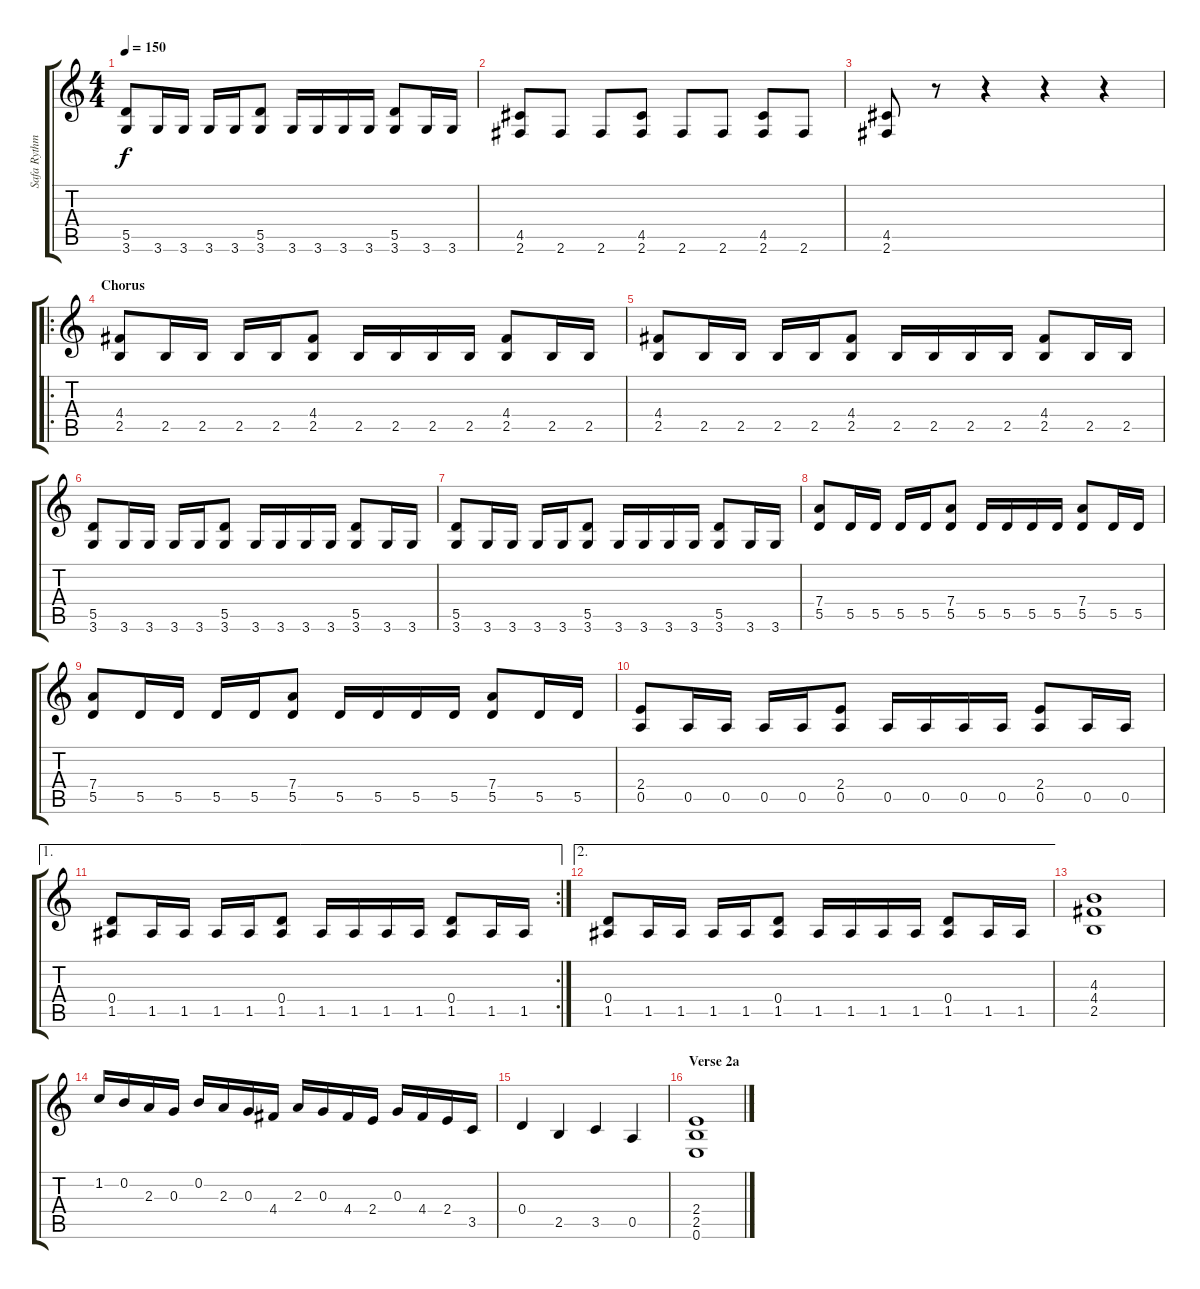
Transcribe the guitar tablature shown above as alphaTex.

\track ("Safa Rythmn" "Safa Rythm") {instrument distortionguitar}
\staff {score tabs}
\tuning (E4 B3 G3 D3 A2 E2) {hide}
\ts (4 4)
\tempo 150
\clef g2
\ks c
(5.5 3.6).8{dy f} 3.6.16 3.6.16 3.6.16 3.6.16 (5.5 3.6).8 3.6.16 3.6.16 3.6.16 3.6.16 (5.5 3.6).8 3.6.16 3.6.16 |
(4.5 2.6).8 2.6.8 2.6.8 (4.5 2.6).8 2.6.8 2.6.8 (4.5 2.6).8 2.6.8 |
(4.5 2.6).8 r.8 r.4 r.4 r.4 |
\ro
\section ("" "Chorus")
(4.4 2.5).8 2.5.16 2.5.16 2.5.16 2.5.16 (4.4 2.5).8 2.5.16 2.5.16 2.5.16 2.5.16 (4.4 2.5).8 2.5.16 2.5.16 |
(4.4 2.5).8 2.5.16 2.5.16 2.5.16 2.5.16 (4.4 2.5).8 2.5.16 2.5.16 2.5.16 2.5.16 (4.4 2.5).8 2.5.16 2.5.16 |
(5.5 3.6).8 3.6.16 3.6.16 3.6.16 3.6.16 (5.5 3.6).8 3.6.16 3.6.16 3.6.16 3.6.16 (5.5 3.6).8 3.6.16 3.6.16 |
(5.5 3.6).8 3.6.16 3.6.16 3.6.16 3.6.16 (5.5 3.6).8 3.6.16 3.6.16 3.6.16 3.6.16 (5.5 3.6).8 3.6.16 3.6.16 |
(7.4 5.5).8 5.5.16 5.5.16 5.5.16 5.5.16 (7.4 5.5).8 5.5.16 5.5.16 5.5.16 5.5.16 (7.4 5.5).8 5.5.16 5.5.16 |
(7.4 5.5).8 5.5.16 5.5.16 5.5.16 5.5.16 (7.4 5.5).8 5.5.16 5.5.16 5.5.16 5.5.16 (7.4 5.5).8 5.5.16 5.5.16 |
(2.4 0.5).8 0.5.16 0.5.16 0.5.16 0.5.16 (2.4 0.5).8 0.5.16 0.5.16 0.5.16 0.5.16 (2.4 0.5).8 0.5.16 0.5.16 |
\ae 1
\rc 2
(0.4 1.5).8 1.5.16 1.5.16 1.5.16 1.5.16 (0.4 1.5).8 1.5.16 1.5.16 1.5.16 1.5.16 (0.4 1.5).8 1.5.16 1.5.16 |
\ae 2
(0.4 1.5).8 1.5.16 1.5.16 1.5.16 1.5.16 (0.4 1.5).8 1.5.16 1.5.16 1.5.16 1.5.16 (0.4 1.5).8 1.5.16 1.5.16 |
(4.3 4.4 2.5).1 |
1.2.16 0.2.16 2.3.16 0.3.16 0.2.16 2.3.16 0.3.16 4.4.16 2.3.16 0.3.16 4.4.16 2.4.16 0.3.16 4.4.16 2.4.16 3.5.16 |
0.4.4 2.5.4 3.5.4 0.5.4 |
\section ("" "Verse 2a")
(2.4 2.5 0.6).1
